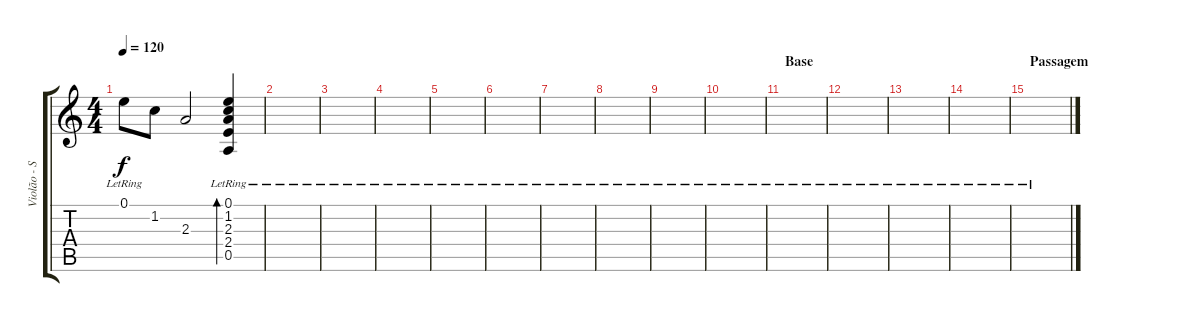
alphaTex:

\track ("Violão - Solo" "Violão - S") {instrument acousticguitarnylon}
\staff {score tabs}
\tuning (E4 B3 G3 D3 A2 E2) {hide}
\ts (4 4)
\tempo 120
\clef g2
\ks c
0.1{lr}.8{dy f} 1.2.8 2.3.2 (0.1{lr} 1.2{lr} 2.3{lr} 2.4{lr} 0.5{lr}).4{bd 480} |
|
|
|
|
|
|
|
|
|
\section ("" "Base")
|
|
|
|
\section ("" "Passagem")
